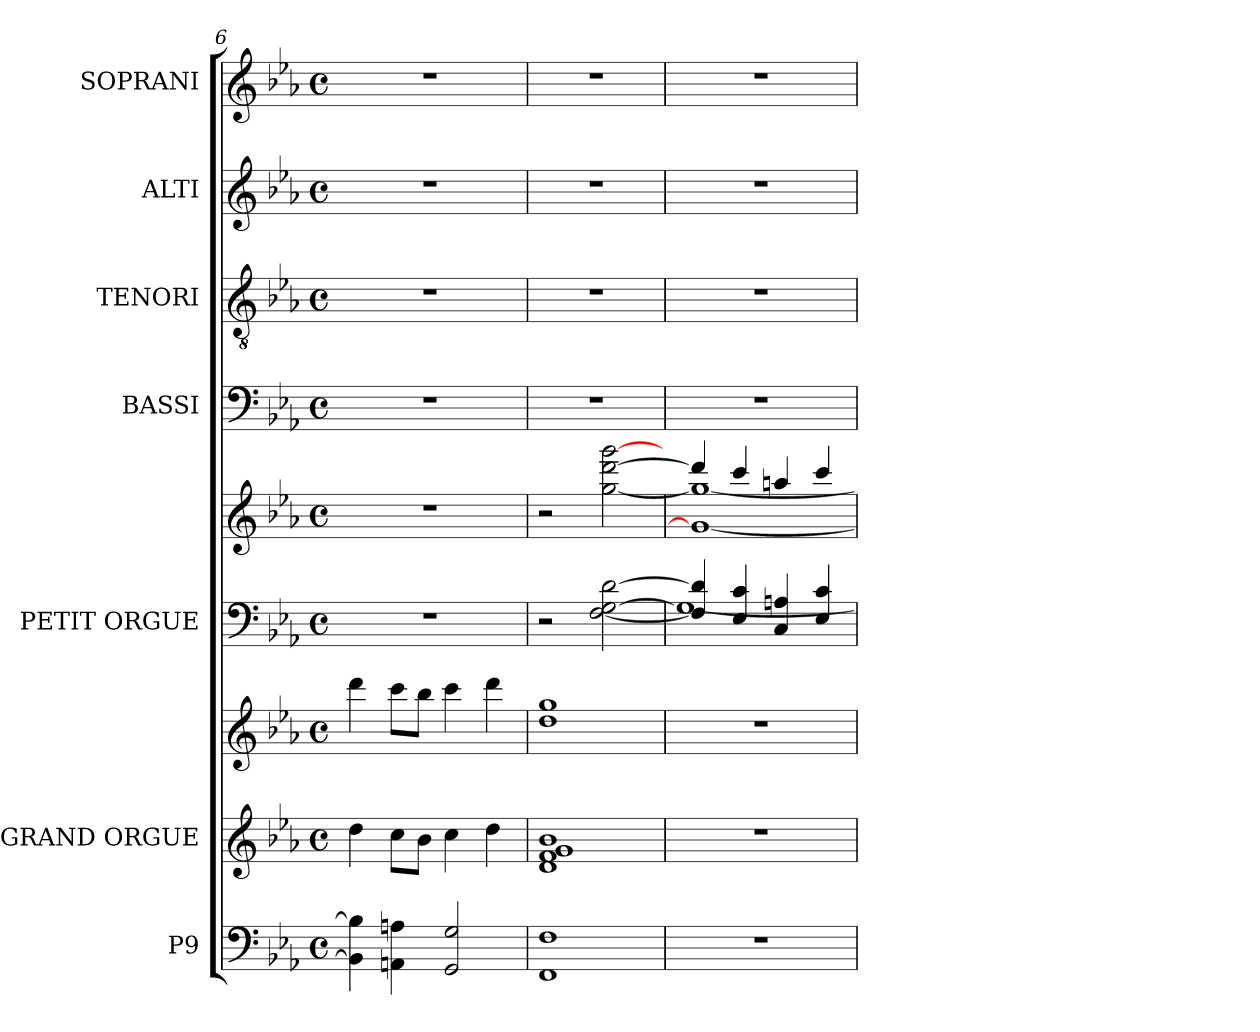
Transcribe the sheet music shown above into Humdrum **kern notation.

**kern	**kern	**kern	**kern	**kern	**kern	**kern	**kern	**kern
*part7	*part6	*part6	*part5	*part5	*part4	*part3	*part2	*part1
*staff9	*staff8	*staff7	*staff6	*staff5	*staff4	*staff3	*staff2	*staff1
*I"P9	*I"GRAND ORGUE	*	*I"PETIT ORGUE	*	*I"BASSI	*I"TENORI	*I"ALTI	*I"SOPRANI
*	*I'Org.	*	*I'Org.	*	*I'B.	*I'T.	*I'A.	*I'S.
*clefF4	*clefG2	*clefG2	*clefF4	*clefG2	*clefF4	*clefGv2	*clefG2	*clefG2
*	*	*	*	*	*	*ITrd7c12	*	*
*k[b-e-a-]	*k[b-e-a-]	*k[b-e-a-]	*k[b-e-a-]	*k[b-e-a-]	*k[b-e-a-]	*k[b-e-a-]	*k[b-e-a-]	*k[b-e-a-]
*E-:	*E-:	*E-:	*E-:	*E-:	*E-:	*E-:	*E-:	*E-:
*M4/4	*M4/4	*M4/4	*M4/4	*M4/4	*M4/4	*M4/4	*M4/4	*M4/4
*met(c)	*met(c)	*met(c)	*met(c)	*met(c)	*met(c)	*met(c)	*met(c)	*met(c)
=6	=6	=6	=6	=6	=6	=6	=6	=6
4BB-i\] 4B-i]	4ddi\	4dddi\	1r	1r	1r	1r	1r	1r
4AAni\ 4Ani	8cci\L	8ccci\L	.	.	.	.	.	.
.	8b-i\J	8bb-i\J	.	.	.	.	.	.
2GGi/ 2Gi	4cci\	4ccci\	.	.	.	.	.	.
.	4ddi\	4dddi\	.	.	.	.	.	.
=7	=7	=7	=7	=7	=7	=7	=7	=7
1FFi 1Fi	1di 1fi 1gi 1b-i	1ddi 1ggi	2r	2r	1r	1r	1r	1r
.	.	.	[2Fi\ [2Gi [2di	[2ggi\ [2dddi [2gggi	.	.	.	.
!!LO:LB:g=z
=8	=8	=8	=8	=8	=8	=8	=8	=8
*	*	*	*^	*^	*	*	*	*
1r	1r	1r	4Fi/] 4di]	1Gi_	4dddi/]	1gi_ 1ggi_	1r	1r	1r	1r
.	.	.	4E-i/ 4ci	.	4ccci/	.	.	.	.	.
.	.	.	4Ci/ 4Ani	.	4aani/	.	.	.	.	.
.	.	.	4E-i/ 4ci	.	4ccci/	.	.	.	.	.
*	*	*	*v	*v	*	*	*	*	*	*
*	*	*	*	*v	*v	*	*	*	*
=	=	=	=	=	=	=	=	=
*-	*-	*-	*-	*-	*-	*-	*-	*-
